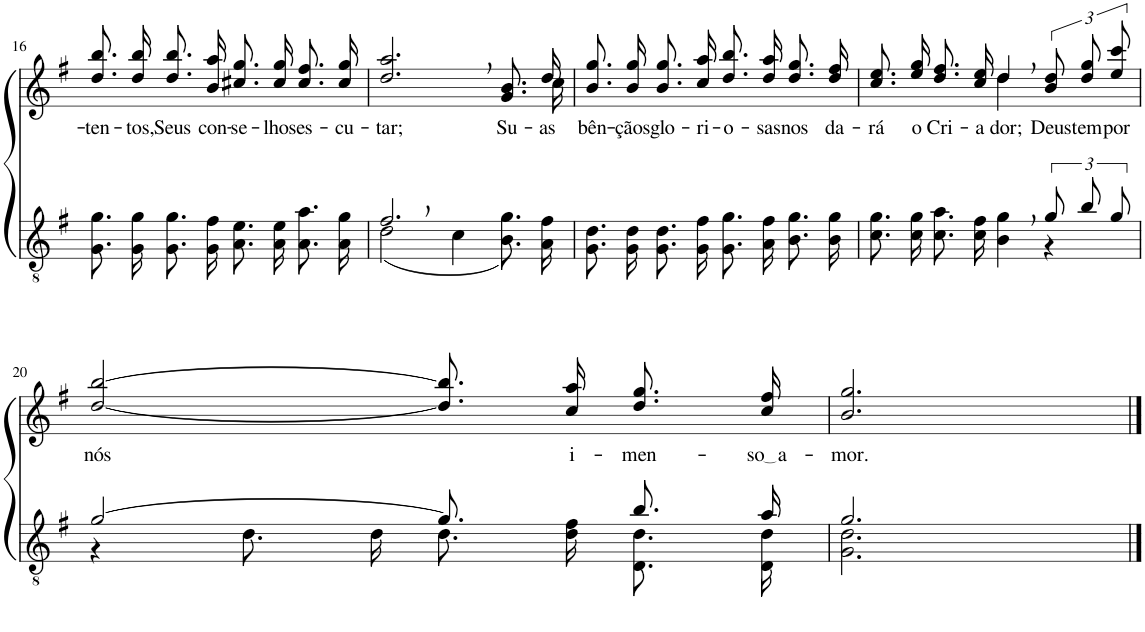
**kern	**kern	**text
*part2	*part1	*part1
*staff2	*staff1	*staff1
*I"Parte III e IV	*I"Parte I e II	*
!!LO:PB:g=z
*clefGv2	*clefG2	*
*Trd5c9	*Trd5c9	*
*k[f#]	*k[f#]	*
*M4/4	*M4/4	*
=16	=16	=16
!	!	!LO:LY:b
8.G\ 8.g\L	8.dd\ 8.bb\L	ten-
!	!	!LO:LY:b
16G\ 16g\Jk	16dd\ 16bb\Jk	tos,
!	!	!LO:LY:b
8.G\ 8.g\L	8.dd\ 8.bb\L	Seus
!	!	!LO:LY:b
16G\ 16f#\Jk	16b\ 16aa\Jk	con-
!	!	!LO:LY:b
8.A\ 8.e\L	8.cc#X\ 8.gg\L	-se-
!	!	!LO:LY:b
16A\ 16e\Jk	16cc#\ 16gg\Jk	-lhos
!	!	!LO:LY:b
8.A\ 8.a\L	8.cc#\ 8.ff#\L	es-
!	!	!LO:LY:b
16A\ 16g\Jk	16cc#\ 16gg\Jk	-cu-
=17	=17	=17
*^	*	*
!	!	!	!LO:LY:b
*	*	*^	*
2.f#,/	(2d\	2.dd/, 2.aa/,	2...ryy	-tar;
.	4c\	.	.	.
!	!	!	!	!LO:LY:b
4ryy	8.B\ 8.g\L)	8.g\ 8.b\L	.	Su-
!	!	!	!	!LO:LY:b
.	16A\ 16f#\Jk	16dd\Jk	16cc\	-as
=18	=18	=18	=18	=18
!	!	!	!	!LO:LY:b
*v	*v	*	*	*
*	*v	*v	*
8.G\ 8.d\L	8.b\ 8.gg\L	bên-
!	!	!LO:LY:b
16G\ 16d\Jk	16b\ 16gg\Jk	-çãos
!	!	!LO:LY:b
8.G\ 8.d\L	8.b\ 8.gg\L	glo-
!	!	!LO:LY:b
16G\ 16f#\Jk	16cc\ 16aa\Jk	-ri-
!	!	!LO:LY:b
8.G\ 8.g\L	8.dd\ 8.bb\L	-o-
!	!	!LO:LY:b
16A\ 16f#\Jk	16dd\ 16aa\Jk	-sas
!	!	!LO:LY:b
8.B\ 8.g\L	8.dd\ 8.gg\L	nos
!	!	!LO:LY:b
16B\ 16g\Jk	16dd\ 16ff#\Jk	da-
=19	=19	=19
*^	*	*
!	!	!	!LO:LY:b
*	*	*^	*
2.ryy	8.c\ 8.g\L	8.cc\ 8.ee\L	2ryy	-rá
!	!	!	!	!LO:LY:b
.	16c\ 16g\Jk	16ee\ 16gg\Jk	.	o
!	!	!	!	!LO:LY:b
.	8.c\ 8.a\L	8.dd\ 8.ff#\L	.	Cri-
!	!	!	!	!LO:LY:b
.	16c\ 16f#\Jk	16cc\ 16ee\Jk	.	-a-
!	!	!	!	!LO:LY:b
.	4B\ 4g\	4dd,/	4dd\	-dor;
!	!	!	!	!LO:LY:b
12g/L	4r	12b\ 12dd\L	4ryy	Deus
!	!	!	!	!LO:LY:b
12b/	.	12dd\ 12gg\	.	tem
!	!	!	!	!LO:LY:b
12g/J	.	12ee\ 12ccc\J	.	por
*	*	*v	*v	*
!!LO:LB:g=z
=20	=20	=20	=20
!	!	!	!LO:LY:b
[2g/	4r	[2dd/ [2bb/	nós
.	8.d\L	.	.
.	16d\Jk	.	.
8.g/]	8.d\L	8.dd]\ 8.bb]\L	.
!	!	!	!LO:LY:b
16ryy	16d\ 16f#\Jk	16cc\ 16aa\Jk	i-
!	!	!	!LO:LY:b
8.b/L	8.D/ 8.d/L	8.dd\ 8.gg\L	-men-
!	!	!	!LO:LY:b
16a/Jk	16D/ 16d/Jk	16cc\ 16ff#\Jk	so a
=21	=21	=21	=21
!	!	!	!LO:LY:b
2.g/	2.G\ 2.d\	2.b/ 2.gg/	-mor.
*v	*v	*	*
==	==	==
*-	*-	*-
